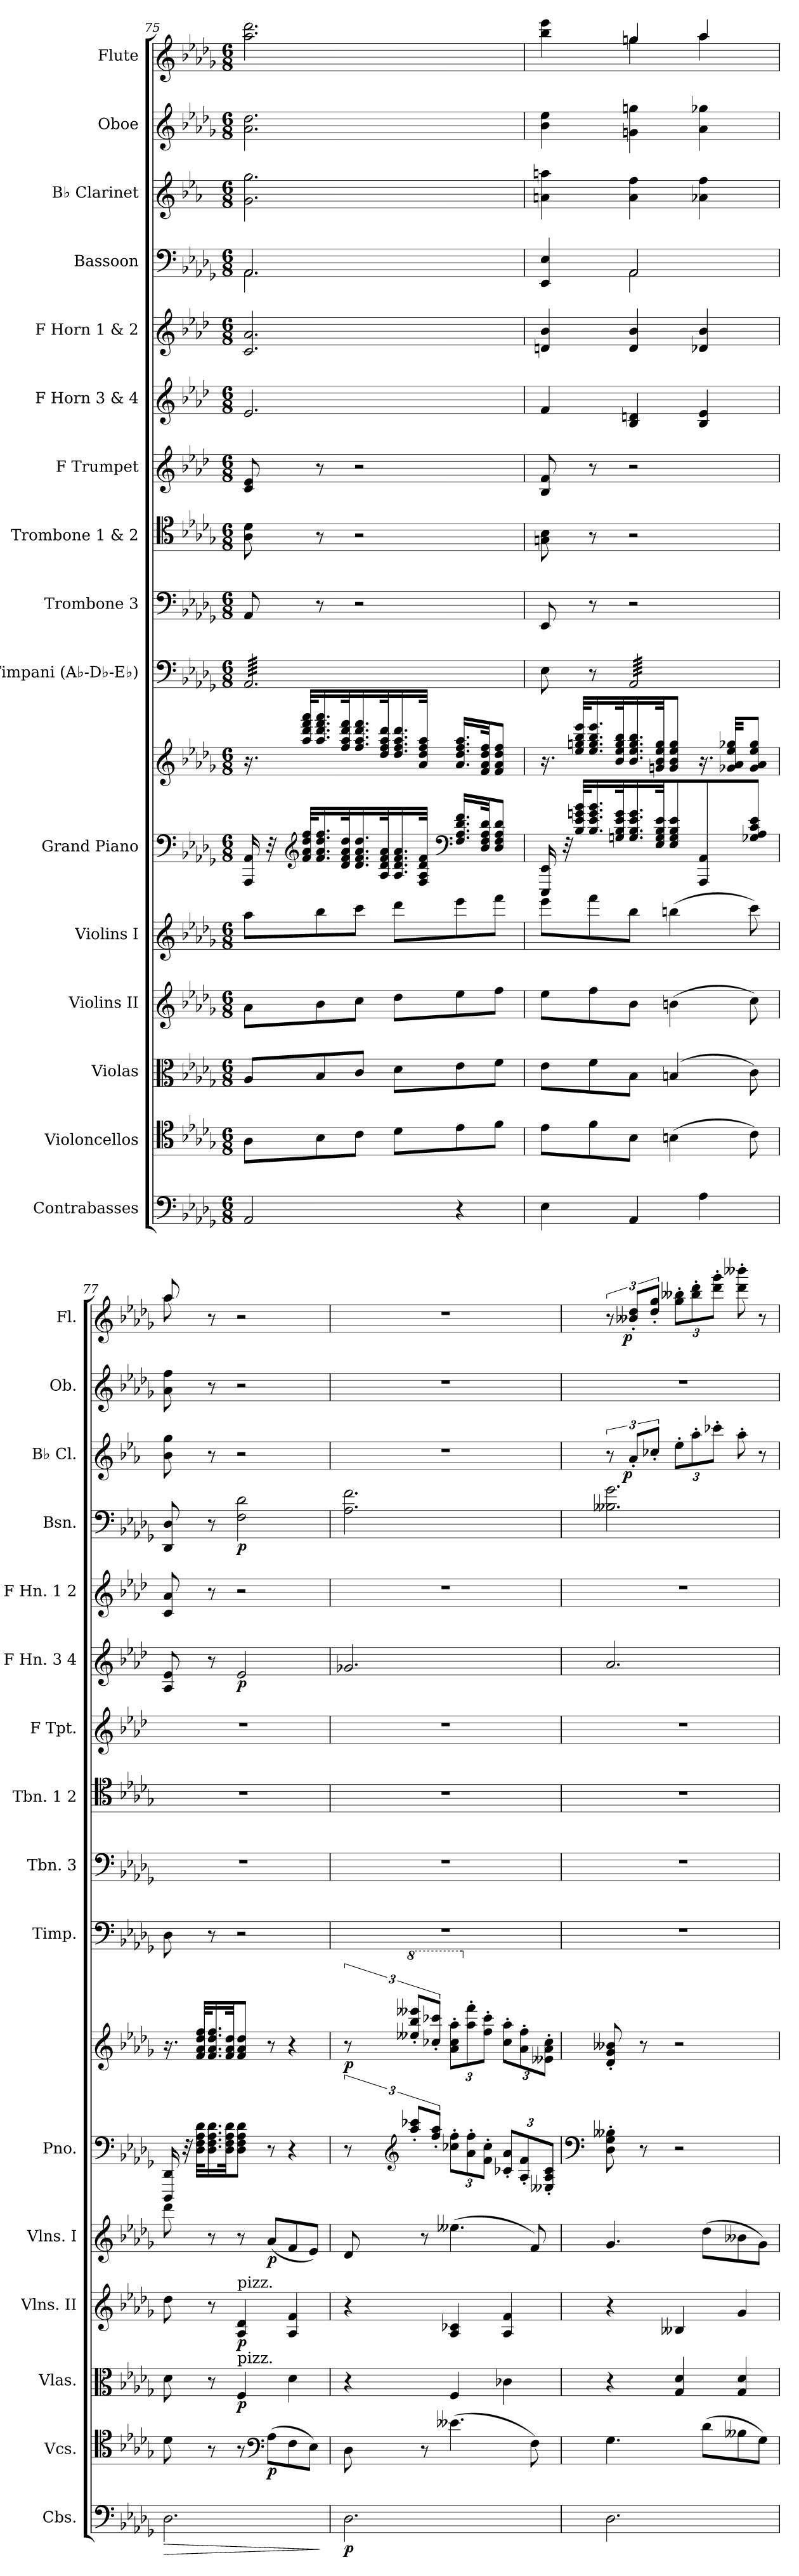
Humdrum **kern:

**kern	**dynam	**kern	**dynam	**kern	**dynam	**kern	**dynam	**kern	**dynam	**kern	**kern	**dynam	**kern	**kern	**kern	**kern	**kern	**dynam	**kern	**kern	**dynam	**kern	**dynam	**kern	**kern	**dynam
*part16	*part16	*part15	*part15	*part14	*part14	*part13	*part13	*part12	*part12	*part11	*part11	*part11	*part10	*part9	*part8	*part7	*part6	*part6	*part5	*part4	*part4	*part3	*part3	*part2	*part1	*part1
*staff17	*staff17	*staff16	*staff16	*staff15	*staff15	*staff14	*staff14	*staff13	*staff13	*staff12	*staff11	*staff11/12	*staff10	*staff9	*staff8	*staff7	*staff6	*staff6	*staff5	*staff4	*staff4	*staff3	*staff3	*staff2	*staff1	*staff1
*I"Contrabasses	*	*I"Violoncellos	*	*I"Violas	*	*I"Violins II	*	*I"Violins I	*	*I"Grand Piano	*	*	*I"Timpani (A♭-D♭-E♭)	*I"Trombone 3	*I"Trombone 1 &amp; 2	*I"F Trumpet	*I"F Horn 3 &amp; 4	*	*I"F Horn 1 &amp; 2	*I"Bassoon	*	*I"B♭ Clarinet	*	*I"Oboe	*I"Flute	*
*I'Cbs.	*	*I'Vcs.	*	*I'Vlas.	*	*I'Vlns. II	*	*I'Vlns. I	*	*I'Pno.	*	*	*I'Timp.	*I'Tbn. 3	*I'Tbn. 1 2	*I'F Tpt.	*I'F Hn. 3 4	*	*I'F Hn. 1 2	*I'Bsn.	*	*I'B♭ Cl.	*	*I'Ob.	*I'Fl.	*
*clefF4	*	*clefC4	*	*clefC3	*	*clefG2	*	*clefG2	*	*clefF4	*clefG2	*	*clefF4	*clefF4	*clefC4	*clefG2	*clefG2	*	*clefG2	*clefF4	*	*clefG2	*	*clefG2	*clefG2	*
*ITrd7c12	*	*	*	*	*	*	*	*	*	*	*	*	*	*	*	*ITrd-3c-5	*ITrd4c7	*	*ITrd4c7	*	*	*ITrd1c2	*	*	*	*
*k[b-e-a-d-g-]	*	*k[b-e-a-d-g-]	*	*k[b-e-a-d-g-]	*	*k[b-e-a-d-g-]	*	*k[b-e-a-d-g-]	*	*k[b-e-a-d-g-]	*k[b-e-a-d-g-]	*	*k[b-e-a-d-g-]	*k[b-e-a-d-g-]	*k[b-e-a-d-g-]	*k[b-e-a-d-g-]	*k[b-e-a-d-g-]	*	*k[b-e-a-d-g-]	*k[b-e-a-d-g-]	*	*k[b-e-a-d-g-]	*	*k[b-e-a-d-g-]	*k[b-e-a-d-g-]	*
*M6/8	*	*M6/8	*	*M6/8	*	*M6/8	*	*M6/8	*	*M6/8	*M6/8	*	*M6/8	*M6/8	*M6/8	*M6/8	*M6/8	*	*M6/8	*M6/8	*	*M6/8	*	*M6/8	*M6/8	*
=75	=75	=75	=75	=75	=75	=75	=75	=75	=75	=75	=75	=75	=75	=75	=75	=75	=75	=75	=75	=75	=75	=75	=75	=75	=75	=75
*	*	*	*	*	*	*	*	*	*	*	*	*	*	*	*	*	*	*	*	*^	*	*	*	*	*	*
*	*	*	*	*	*	*	*	*	*	*	*	*	*tremolo	*	*	*	*	*	*	*	*	*	*	*	*	*	*
2AAA-/	.	8A-\L	.	8A-/L	.	8a-\L	.	8aa-\L	.	16AAA-/ 16AA-/	16.r	.	64AA-/LLLL	8AA-/	8A-\ 8d-\	8f/ 8a-/	2.A-/	.	2.F/ 2.d-/	2.AA-/	2.AA-\	.	2.f\ 2.ff\	.	2.a-\ 2.dd-\	2.aa-\ 2.ddd-\	.
.	.	.	.	.	.	.	.	.	.	.	.	.	64AA-/	.	.	.	.	.	.	.	.	.	.	.	.	.	.
.	.	.	.	.	.	.	.	.	.	.	.	.	64AA-/	.	.	.	.	.	.	.	.	.	.	.	.	.	.
.	.	.	.	.	.	.	.	.	.	.	.	.	64AA-/	.	.	.	.	.	.	.	.	.	.	.	.	.	.
.	.	.	.	.	.	.	.	.	.	32r	.	.	64AA-/	.	.	.	.	.	.	.	.	.	.	.	.	.	.
.	.	.	.	.	.	.	.	.	.	.	.	.	64AA-/	.	.	.	.	.	.	.	.	.	.	.	.	.	.
*	*	*	*	*	*	*	*	*	*	*clefG2	*	*	*	*	*	*	*	*	*	*	*	*	*	*	*	*	*
.	.	.	.	.	.	.	.	.	.	32f/ 32a-/ 32dd-/ 32ff/KLL	32aa-/ 32ddd-/ 32fff/ 32aaa-/KLL	.	64AA-/	.	.	.	.	.	.	.	.	.	.	.	.	.	.
.	.	.	.	.	.	.	.	.	.	.	.	.	64AA-/	.	.	.	.	.	.	.	.	.	.	.	.	.	.
.	.	8B-\	.	8B-/	.	8b-\	.	8bb-\	.	16.f/ 16.a-/ 16.dd-/ 16.ff/	16.aa-/ 16.ddd-/ 16.fff/ 16.aaa-/	.	64AA-/	8r	8r	8r	.	.	.	.	.	.	.	.	.	.	.
.	.	.	.	.	.	.	.	.	.	.	.	.	64AA-/	.	.	.	.	.	.	.	.	.	.	.	.	.	.
.	.	.	.	.	.	.	.	.	.	.	.	.	64AA-/	.	.	.	.	.	.	.	.	.	.	.	.	.	.
.	.	.	.	.	.	.	.	.	.	.	.	.	64AA-/	.	.	.	.	.	.	.	.	.	.	.	.	.	.
.	.	.	.	.	.	.	.	.	.	.	.	.	64AA-/	.	.	.	.	.	.	.	.	.	.	.	.	.	.
.	.	.	.	.	.	.	.	.	.	.	.	.	64AA-/	.	.	.	.	.	.	.	.	.	.	.	.	.	.
.	.	.	.	.	.	.	.	.	.	32d-/ 32f/ 32a-/ 32dd-/K	32ff/ 32aa-/ 32ddd-/ 32fff/K	.	64AA-/	.	.	.	.	.	.	.	.	.	.	.	.	.	.
.	.	.	.	.	.	.	.	.	.	.	.	.	64AA-/	.	.	.	.	.	.	.	.	.	.	.	.	.	.
.	.	8c\J	.	8c/J	.	8cc\J	.	8ccc\J	.	16.d-/ 16.f/ 16.a-/ 16.dd-/	16.ff/ 16.aa-/ 16.ddd-/ 16.fff/	.	64AA-/	2r	2r	2r	.	.	.	.	.	.	.	.	.	.	.
.	.	.	.	.	.	.	.	.	.	.	.	.	64AA-/	.	.	.	.	.	.	.	.	.	.	.	.	.	.
.	.	.	.	.	.	.	.	.	.	.	.	.	64AA-/	.	.	.	.	.	.	.	.	.	.	.	.	.	.
.	.	.	.	.	.	.	.	.	.	.	.	.	64AA-/	.	.	.	.	.	.	.	.	.	.	.	.	.	.
.	.	.	.	.	.	.	.	.	.	.	.	.	64AA-/	.	.	.	.	.	.	.	.	.	.	.	.	.	.
.	.	.	.	.	.	.	.	.	.	.	.	.	64AA-/	.	.	.	.	.	.	.	.	.	.	.	.	.	.
.	.	.	.	.	.	.	.	.	.	32A-/ 32d-/ 32f/ 32a-/K	32dd-/ 32ff/ 32aa-/ 32ddd-/K	.	64AA-/	.	.	.	.	.	.	.	.	.	.	.	.	.	.
.	.	.	.	.	.	.	.	.	.	.	.	.	64AA-/	.	.	.	.	.	.	.	.	.	.	.	.	.	.
.	.	8d-\L	.	8d-\L	.	8dd-\L	.	8ddd-\L	.	16.A-/ 16.d-/ 16.f/ 16.a-/	16.dd-/ 16.ff/ 16.aa-/ 16.ddd-/	.	64AA-/	.	.	.	.	.	.	.	.	.	.	.	.	.	.
.	.	.	.	.	.	.	.	.	.	.	.	.	64AA-/	.	.	.	.	.	.	.	.	.	.	.	.	.	.
.	.	.	.	.	.	.	.	.	.	.	.	.	64AA-/	.	.	.	.	.	.	.	.	.	.	.	.	.	.
.	.	.	.	.	.	.	.	.	.	.	.	.	64AA-/	.	.	.	.	.	.	.	.	.	.	.	.	.	.
.	.	.	.	.	.	.	.	.	.	.	.	.	64AA-/	.	.	.	.	.	.	.	.	.	.	.	.	.	.
.	.	.	.	.	.	.	.	.	.	.	.	.	64AA-/	.	.	.	.	.	.	.	.	.	.	.	.	.	.
.	.	.	.	.	.	.	.	.	.	32F/ 32A-/ 32d-/ 32f/JJk	32a-/ 32dd-/ 32ff/ 32aa-/JJk	.	64AA-/	.	.	.	.	.	.	.	.	.	.	.	.	.	.
.	.	.	.	.	.	.	.	.	.	.	.	.	64AA-/	.	.	.	.	.	.	.	.	.	.	.	.	.	.
*	*	*	*	*	*	*	*	*	*	*clefF4	*	*	*	*	*	*	*	*	*	*	*	*	*	*	*	*	*
4r	.	8e-\	.	8e-\	.	8ee-\	.	8eee-\	.	16.F/ 16.A-/ 16.d-/ 16.f/LL	16.a-/ 16.dd-/ 16.ff/ 16.aa-/LL	.	64AA-/	.	.	.	.	.	.	.	.	.	.	.	.	.	.
.	.	.	.	.	.	.	.	.	.	.	.	.	64AA-/	.	.	.	.	.	.	.	.	.	.	.	.	.	.
.	.	.	.	.	.	.	.	.	.	.	.	.	64AA-/	.	.	.	.	.	.	.	.	.	.	.	.	.	.
.	.	.	.	.	.	.	.	.	.	.	.	.	64AA-/	.	.	.	.	.	.	.	.	.	.	.	.	.	.
.	.	.	.	.	.	.	.	.	.	.	.	.	64AA-/	.	.	.	.	.	.	.	.	.	.	.	.	.	.
.	.	.	.	.	.	.	.	.	.	.	.	.	64AA-/	.	.	.	.	.	.	.	.	.	.	.	.	.	.
.	.	.	.	.	.	.	.	.	.	32D-/ 32F/ 32A-/ 32d-/JK	32f/ 32a-/ 32dd-/ 32ff/JK	.	64AA-/	.	.	.	.	.	.	.	.	.	.	.	.	.	.
.	.	.	.	.	.	.	.	.	.	.	.	.	64AA-/	.	.	.	.	.	.	.	.	.	.	.	.	.	.
.	.	8f\J	.	8f\J	.	8ff\J	.	8fff\J	.	8D-/ 8F/ 8A-/ 8d-/J	8f/ 8a-/ 8dd-/ 8ff/J	.	64AA-/	.	.	.	.	.	.	.	.	.	.	.	.	.	.
.	.	.	.	.	.	.	.	.	.	.	.	.	64AA-/	.	.	.	.	.	.	.	.	.	.	.	.	.	.
.	.	.	.	.	.	.	.	.	.	.	.	.	64AA-/	.	.	.	.	.	.	.	.	.	.	.	.	.	.
.	.	.	.	.	.	.	.	.	.	.	.	.	64AA-/	.	.	.	.	.	.	.	.	.	.	.	.	.	.
.	.	.	.	.	.	.	.	.	.	.	.	.	64AA-/	.	.	.	.	.	.	.	.	.	.	.	.	.	.
.	.	.	.	.	.	.	.	.	.	.	.	.	64AA-/	.	.	.	.	.	.	.	.	.	.	.	.	.	.
.	.	.	.	.	.	.	.	.	.	.	.	.	64AA-/	.	.	.	.	.	.	.	.	.	.	.	.	.	.
.	.	.	.	.	.	.	.	.	.	.	.	.	64AA-/JJJJ	.	.	.	.	.	.	.	.	.	.	.	.	.	.
*	*	*	*	*	*	*	*	*	*	*	*	*	*Xtremolo	*	*	*	*	*	*	*	*	*	*	*	*	*	*
!!LO:PB:g=z
=76	=76	=76	=76	=76	=76	=76	=76	=76	=76	=76	=76	=76	=76	=76	=76	=76	=76	=76	=76	=76	=76	=76	=76	=76	=76	=76	=76
*	*	*	*	*	*	*	*	*	*	*	*	*	*	*	*	*	*	*	*	*	*	*	*	*	*	*^	*
4EE-\	.	8e-\L	.	8e-\L	.	8ee-\L	.	8eee-\L	.	16EEE-/ 16EE-/	16.r	.	8E-\	8EE-/	8Gn\ 8B-\	8e-/ 8b-/	4B-/	.	4Gn/ 4e-/	4EE-/ 4E-/	4ryy	.	4gn\ 4ggn\	.	4b-\ 4ee-\	4bb-\ 4eee-\	4ryy	.
.	.	.	.	.	.	.	.	.	.	32r	.	.	.	.	.	.	.	.	.	.	.	.	.	.	.	.	.	.
.	.	.	.	.	.	.	.	.	.	32B-/ 32e-/ 32gn/ 32b-/KLL	32ee-/ 32ggn/ 32bb-/ 32eee-/KLL	.	.	.	.	.	.	.	.	.	.	.	.	.	.	.	.	.
.	.	8f\	.	8f\	.	8ff\	.	8fff\	.	16.B-/ 16.e-/ 16.g/ 16.b-/	16.ee-/ 16.gg/ 16.bb-/ 16.eee-/	.	8r	8r	8r	8r	.	.	.	.	.	.	.	.	.	.	.	.
.	.	.	.	.	.	.	.	.	.	32Gn/ 32B-/ 32e-/ 32g/K	32b-/ 32ee-/ 32gg/ 32bb-/K	.	.	.	.	.	.	.	.	.	.	.	.	.	.	.	.	.
*	*	*	*	*	*	*	*	*	*	*	*	*	*tremolo	*	*	*	*	*	*	*	*	*	*	*	*	*	*	*
4AAA-/	.	8B-\J	.	8B-\J	.	8b-\J	.	8bb-\J	.	16.G/ 16.B-/ 16.e-/ 16.g/	16.b-/ 16.ee-/ 16.gg/ 16.bb-/	.	64AA-/LLLL	2r	2r	2r	4E-/ 4Gn/	.	4G/ 4e-/	2AA-/	2AA-\	.	4g\ 4ee-\	.	4gn\ 4ggn\	4ggn/	4gg\	.
.	.	.	.	.	.	.	.	.	.	.	.	.	64AA-/	.	.	.	.	.	.	.	.	.	.	.	.	.	.	.
.	.	.	.	.	.	.	.	.	.	.	.	.	64AA-/	.	.	.	.	.	.	.	.	.	.	.	.	.	.	.
.	.	.	.	.	.	.	.	.	.	.	.	.	64AA-/	.	.	.	.	.	.	.	.	.	.	.	.	.	.	.
.	.	.	.	.	.	.	.	.	.	.	.	.	64AA-/	.	.	.	.	.	.	.	.	.	.	.	.	.	.	.
.	.	.	.	.	.	.	.	.	.	.	.	.	64AA-/	.	.	.	.	.	.	.	.	.	.	.	.	.	.	.
.	.	.	.	.	.	.	.	.	.	32E-/ 32G/ 32B-/ 32e-/JK	32gn/ 32b-/ 32ee-/ 32gg/JK	.	64AA-/	.	.	.	.	.	.	.	.	.	.	.	.	.	.	.
.	.	.	.	.	.	.	.	.	.	.	.	.	64AA-/	.	.	.	.	.	.	.	.	.	.	.	.	.	.	.
.	.	(>4Bn\	.	(>4Bn/	.	(>4bn\	.	(>4bbn\	.	8E-/ 8G/ 8B-/ 8e-/	8g/ 8b-/ 8ee-/ 8gg/J	.	64AA-/	.	.	.	.	.	.	.	.	.	.	.	.	.	.	.
.	.	.	.	.	.	.	.	.	.	.	.	.	64AA-/	.	.	.	.	.	.	.	.	.	.	.	.	.	.	.
.	.	.	.	.	.	.	.	.	.	.	.	.	64AA-/	.	.	.	.	.	.	.	.	.	.	.	.	.	.	.
.	.	.	.	.	.	.	.	.	.	.	.	.	64AA-/	.	.	.	.	.	.	.	.	.	.	.	.	.	.	.
.	.	.	.	.	.	.	.	.	.	.	.	.	64AA-/	.	.	.	.	.	.	.	.	.	.	.	.	.	.	.
.	.	.	.	.	.	.	.	.	.	.	.	.	64AA-/	.	.	.	.	.	.	.	.	.	.	.	.	.	.	.
.	.	.	.	.	.	.	.	.	.	.	.	.	64AA-/	.	.	.	.	.	.	.	.	.	.	.	.	.	.	.
.	.	.	.	.	.	.	.	.	.	.	.	.	64AA-/	.	.	.	.	.	.	.	.	.	.	.	.	.	.	.
4AA-\	.	.	.	.	.	.	.	.	.	8AAA-/ 8AA-/	16.r	.	64AA-/	.	.	.	4E-/ 4A-/	.	4G-X/ 4e-/	.	.	.	4g-X\ 4ee-\	.	4a-\ 4gg-X\	4aa-/	4aa-\	.
.	.	.	.	.	.	.	.	.	.	.	.	.	64AA-/	.	.	.	.	.	.	.	.	.	.	.	.	.	.	.
.	.	.	.	.	.	.	.	.	.	.	.	.	64AA-/	.	.	.	.	.	.	.	.	.	.	.	.	.	.	.
.	.	.	.	.	.	.	.	.	.	.	.	.	64AA-/	.	.	.	.	.	.	.	.	.	.	.	.	.	.	.
.	.	.	.	.	.	.	.	.	.	.	.	.	64AA-/	.	.	.	.	.	.	.	.	.	.	.	.	.	.	.
.	.	.	.	.	.	.	.	.	.	.	.	.	64AA-/	.	.	.	.	.	.	.	.	.	.	.	.	.	.	.
.	.	.	.	.	.	.	.	.	.	.	32g-X/ 32a-/ 32ee-/ 32gg-X/KKL	.	64AA-/	.	.	.	.	.	.	.	.	.	.	.	.	.	.	.
.	.	.	.	.	.	.	.	.	.	.	.	.	64AA-/	.	.	.	.	.	.	.	.	.	.	.	.	.	.	.
.	.	8c\)	.	8c\)	.	8cc\)	.	8ccc\)	.	8G-X/ 8A-/ 8c/ 8e-/J	8g-/ 8a-/ 8ee-/ 8gg-/J	.	64AA-/	.	.	.	.	.	.	.	.	.	.	.	.	.	.	.
.	.	.	.	.	.	.	.	.	.	.	.	.	64AA-/	.	.	.	.	.	.	.	.	.	.	.	.	.	.	.
.	.	.	.	.	.	.	.	.	.	.	.	.	64AA-/	.	.	.	.	.	.	.	.	.	.	.	.	.	.	.
.	.	.	.	.	.	.	.	.	.	.	.	.	64AA-/	.	.	.	.	.	.	.	.	.	.	.	.	.	.	.
.	.	.	.	.	.	.	.	.	.	.	.	.	64AA-/	.	.	.	.	.	.	.	.	.	.	.	.	.	.	.
.	.	.	.	.	.	.	.	.	.	.	.	.	64AA-/	.	.	.	.	.	.	.	.	.	.	.	.	.	.	.
.	.	.	.	.	.	.	.	.	.	.	.	.	64AA-/	.	.	.	.	.	.	.	.	.	.	.	.	.	.	.
.	.	.	.	.	.	.	.	.	.	.	.	.	64AA-/JJJJ	.	.	.	.	.	.	.	.	.	.	.	.	.	.	.
*	*	*	*	*	*	*	*	*	*	*	*	*	*Xtremolo	*	*	*	*	*	*	*	*	*	*	*	*	*	*	*
*	*	*	*	*	*	*	*	*	*	*	*	*	*	*	*	*	*	*	*	*v	*v	*	*	*	*	*	*	*
=77	=77	=77	=77	=77	=77	=77	=77	=77	=77	=77	=77	=77	=77	=77	=77	=77	=77	=77	=77	=77	=77	=77	=77	=77	=77	=77	=77
!	!LO:HP:b	!	!	!	!	!	!	!	!	!	!	!	!	!	!	!	!	!	!	!	!	!	!	!	!	!	!
2.DD-\	>	8d-\	.	8d-\	.	8dd-\	.	8ddd-\	.	16DDD-/ 16DD-/	16.r	.	8D-\	2.r	2.r	2.r	8D-/ 8A-/	.	8F/ 8d-/	8DD-/ 8D-/	.	8a-\ 8ff\	.	8a-\ 8ff\	8aa-/	8aa-\	.
.	.	.	.	.	.	.	.	.	.	32r	.	.	.	.	.	.	.	.	.	.	.	.	.	.	.	.	.
.	.	.	.	.	.	.	.	.	.	32D-\ 32F\ 32A-\ 32d-\KLL	32f/ 32a-/ 32dd-/ 32ff/KLL	.	.	.	.	.	.	.	.	.	.	.	.	.	.	.	.
.	.	8r	.	8r	.	8r	.	8r	.	16.D-\ 16.F\ 16.A-\ 16.d-\	16.f/ 16.a-/ 16.dd-/ 16.ff/	.	8r	.	.	.	8r	.	8r	8r	.	8r	.	8r	8r	2ryy	.
.	.	.	.	.	.	.	.	.	.	32D-\ 32F\ 32A-\ 32d-\JK	32f/ 32a-/ 32dd-/JK	.	.	.	.	.	.	.	.	.	.	.	.	.	.	.	.
!	!	!	!	!	!	!LO:TX:a:t=pizz.	!	!	!	!	!	!	!	!	!	!	!	!	!	!	!	!	!	!	!	!	!
!	!	!	!	!LO:TX:a:t=pizz.	!	!	!	!	!	!	!	!	!	!	!	!	!	!	!	!	!	!	!	!	!	!	!
!	!	!	!	!	!LO:DY:b	!	!LO:DY:b	!	!	!	!	!	!	!	!	!	!	!LO:DY:b	!	!	!LO:DY:b	!	!	!	!	!	!
.	.	8r	.	4F/	p	4A-/ 4d-/	p	8r	.	8D-\ 8F\ 8A-\ 8d-\J	8f/ 8a-/ 8dd-/J	.	2r	.	.	.	2A-/	p	2r	2F\ 2d-\	p	2r	.	2r	2r	.	.
*	*	*clefF4	*	*	*	*	*	*	*	*	*	*	*	*	*	*	*	*	*	*	*	*	*	*	*	*	*
!	!	!	!LO:DY:b	!	!	!	!	!	!LO:DY:b	!	!	!	!	!	!	!	!	!	!	!	!	!	!	!	!	!	!
.	.	(>8A-\L	p	.	.	.	.	(<8a-/L	p	8r	8r	.	.	.	.	.	.	.	.	.	.	.	.	.	.	.	.
.	.	8F\	.	4d-\	.	4A-/ 4f/	.	8f/	.	4r	4r	.	.	.	.	.	.	.	.	.	.	.	.	.	.	.	.
.	.	8E-\J)	.	.	.	.	.	8e-/J)	.	.	.	.	.	.	.	.	.	.	.	.	.	.	.	.	.	8ryy	.
*	*	*	*	*	*	*	*	*	*	*	*	*	*	*	*	*	*	*	*	*	*	*	*	*	*v	*v	*
.	]	.	.	.	.	.	.	.	.	.	.	.	.	.	.	.	.	.	.	.	.	.	.	.	.	.
=78	=78	=78	=78	=78	=78	=78	=78	=78	=78	=78	=78	=78	=78	=78	=78	=78	=78	=78	=78	=78	=78	=78	=78	=78	=78	=78
!	!LO:DY:b	!	!	!	!	!	!	!	!	!	!	!LO:DY:b	!	!	!	!	!	!	!	!	!	!	!	!	!	!
2.DD-\	p	8D-\	.	4r	.	4r	.	8d-/	.	12r	12r	p	2.r	2.r	2.r	2.r	2.c-X/	.	2.r	2.A-\ 2.f\	.	2.r	.	2.r	2.r	.
*	*	*	*	*	*	*	*	*	*	*clefG2	*	*	*	*	*	*	*	*	*	*	*	*	*	*	*	*
*	*	*	*	*	*	*	*	*	*	*	*8va	*	*	*	*	*	*	*	*	*	*	*	*	*	*	*
.	.	.	.	.	.	.	.	.	.	12aa-/' 12ccc-X/'L	12eee--X/' 12bbb-/' 12eeee--X/'L	.	.	.	.	.	.	.	.	.	.	.	.	.	.	.
.	.	8r	.	.	.	.	.	8r	.	.	.	.	.	.	.	.	.	.	.	.	.	.	.	.	.	.
.	.	.	.	.	.	.	.	.	.	12ff/' 12aa-/'J	12ccc-X/' 12cccc-X/'J	.	.	.	.	.	.	.	.	.	.	.	.	.	.	.
*	*	*	*	*	*	*	*	*	*	*Xbrackettup	*Xbrackettup	*	*	*	*	*	*	*	*	*	*	*	*	*	*	*
.	.	(>4.e--X\	.	4F/	.	4A-/ 4c-X/	.	(>4.ee--X\	.	12cc-X\' 12ff\'L	12aa-\' 12ccc-\' 12aaa-\'L	.	.	.	.	.	.	.	.	.	.	.	.	.	.	.
*	*	*	*	*	*	*	*	*	*	*	*X8va	*	*	*	*	*	*	*	*	*	*	*	*	*	*	*
.	.	.	.	.	.	.	.	.	.	12a-\' 12ff\'	12aa-\' 12fff\'	.	.	.	.	.	.	.	.	.	.	.	.	.	.	.
.	.	.	.	.	.	.	.	.	.	12f\' 12cc-\'J	12ff\' 12ccc-\'J	.	.	.	.	.	.	.	.	.	.	.	.	.	.	.
.	.	.	.	4c-X\	.	4A-/ 4f/	.	.	.	12c-X/' 12a-/'L	12cc-\' 12aa-\'L	.	.	.	.	.	.	.	.	.	.	.	.	.	.	.
.	.	.	.	.	.	.	.	.	.	12A-/' 12f/'	12a-\' 12ff\'	.	.	.	.	.	.	.	.	.	.	.	.	.	.	.
.	.	8F\)	.	.	.	.	.	8f/)	.	.	.	.	.	.	.	.	.	.	.	.	.	.	.	.	.	.
.	.	.	.	.	.	.	.	.	.	12E--X/' 12A-/' 12c-/'J	12e--X\' 12a-\' 12cc-\'J	.	.	.	.	.	.	.	.	.	.	.	.	.	.	.
!!LO:PB:g=z
=79	=79	=79	=79	=79	=79	=79	=79	=79	=79	=79	=79	=79	=79	=79	=79	=79	=79	=79	=79	=79	=79	=79	=79	=79	=79	=79
*	*	*	*	*	*	*	*	*	*	*clefF4	*	*	*	*	*	*	*	*	*	*	*	*	*	*	*	*
2.DD-\	.	4.G-\	.	4r	.	4r	.	4.g-/	.	8D-\' 8G-\' 8B--X\'	8d-/' 8g-/' 8b--X/'	.	2.r	2.r	2.r	2.r	2.d-/	.	2.r	2.B--X\ 2.g-\	.	12r	.	2.r	12r	.
!	!	!	!	!	!	!	!	!	!	!	!	!	!	!	!	!	!	!	!	!	!	!	!LO:DY:b	!	!	!LO:DY:b
.	.	.	.	.	.	.	.	.	.	.	.	.	.	.	.	.	.	.	.	.	.	12g-'/L	p	.	12b--X/' 12dd-/'L	p
.	.	.	.	.	.	.	.	.	.	8r	8r	.	.	.	.	.	.	.	.	.	.	.	.	.	.	.
.	.	.	.	.	.	.	.	.	.	.	.	.	.	.	.	.	.	.	.	.	.	12b--X'/J	.	.	12dd-/' 12gg-/'J	.
*	*	*	*	*	*	*	*	*	*	*	*	*	*	*	*	*	*	*	*	*	*	*Xbrackettup	*	*	*Xbrackettup	*
.	.	.	.	4G-/ 4d-/	.	4B--X/	.	.	.	2r	2r	.	.	.	.	.	.	.	.	.	.	12dd-'\L	.	.	12gg-\' 12bb--X\'L	.
.	.	.	.	.	.	.	.	.	.	.	.	.	.	.	.	.	.	.	.	.	.	12gg-'\	.	.	12bb--\' 12ddd-\'	.
.	.	(>8d-\L	.	.	.	.	.	(>8dd-\L	.	.	.	.	.	.	.	.	.	.	.	.	.	.	.	.	.	.
.	.	.	.	.	.	.	.	.	.	.	.	.	.	.	.	.	.	.	.	.	.	12bb--X'\J	.	.	12ddd-\' 12ggg-\'J	.
.	.	8B--X\	.	4G-/ 4d-/	.	4g-/	.	8b--X\	.	.	.	.	.	.	.	.	.	.	.	.	.	8gg-'\	.	.	8ddd-\' 8bbb--X\'	.
.	.	8G-\J)	.	.	.	.	.	8g-\J)	.	.	.	.	.	.	.	.	.	.	.	.	.	8r	.	.	8r	.
=	=	=	=	=	=	=	=	=	=	=	=	=	=	=	=	=	=	=	=	=	=	=	=	=	=	=
*-	*-	*-	*-	*-	*-	*-	*-	*-	*-	*-	*-	*-	*-	*-	*-	*-	*-	*-	*-	*-	*-	*-	*-	*-	*-	*-
